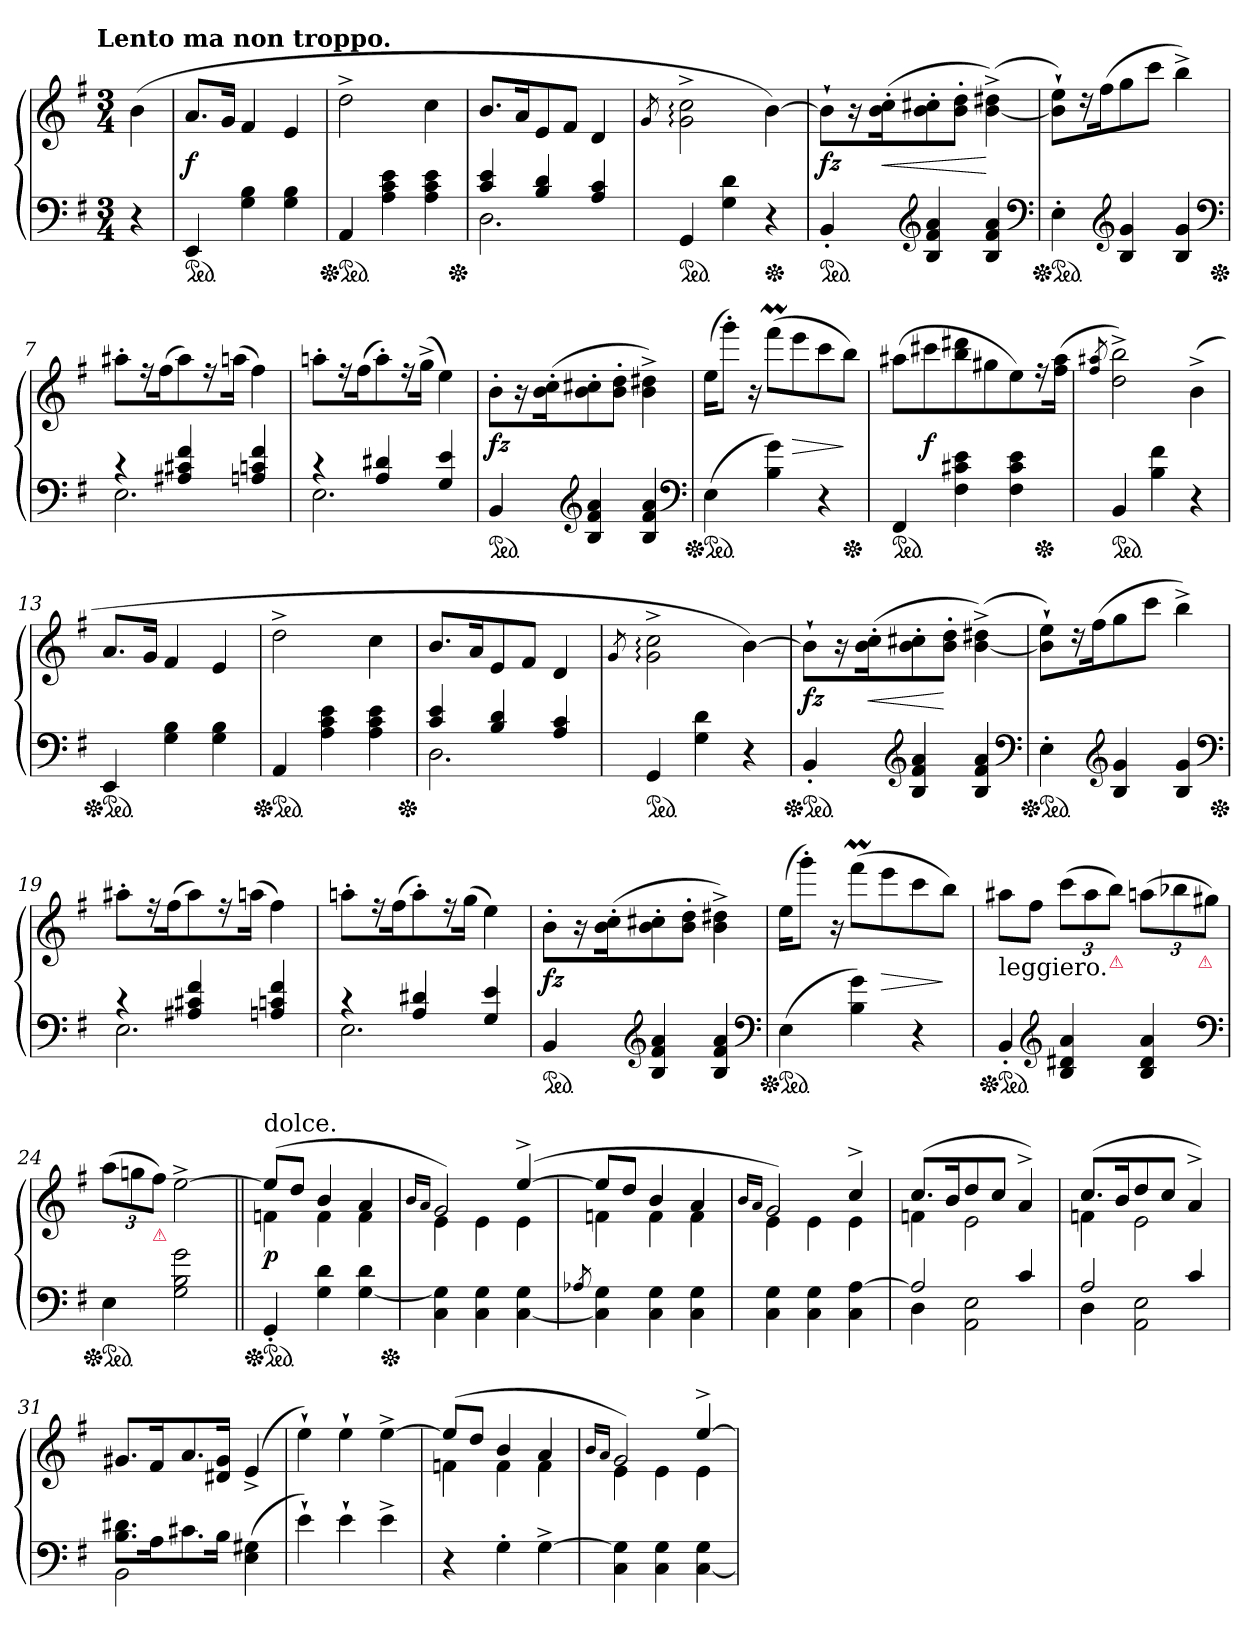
**kern	**kern	**dynam
*part1	*part1	*part1
*staff2	*staff1	*staff1/2
*clefF4	*clefG2	*
*k[f#]	*k[f#]	*
*e:	*e:	*
!!LO:TX:omd:t=Lento ma non troppo.
*M3/4	*M3/4	*
*MM144	*MM144	*
=	=	=
4r	(>4b	.
=1	=1	=1
*ped	*	*
4EE	8.aL	f
.	16gJk	.
4G 4B	4f#	.
4G 4B	4e	.
=2	=2	=2
*Xped	*	*
*ped	*	*
4AA	2dd^	.
4A 4c 4e	.	.
4A 4c 4e	4cc	.
*Xped	*	*
=3	=3	=3
*^	*	*
4c 4e	2.D	8.bL	.
.	.	16aK	.
4B 4d	.	8e	.
.	.	8f#J	.
4A 4c	.	4d	.
*v	*v	*	*
=4	=4	=4
.	8qg/	.
*ped	*	*
4GG	2g:^\ 2cc:^\	.
4G 4d	.	.
*Xped	*	*
4r	[4b)	.
=5	=5	=5
*ped	*	*
4BB'	8b`L]	fz
.	16r	.
.	(>16b' 16cc'K	<
*clefG2	*	*
4B 4f# 4a	8b' 8cc#X'	.
.	8b' 8dd'J	.
4B 4f# 4a	([4b^< 4dd#X^<)	[
*clefF4	*	*
=6	=6	=6
*Xped	*	*
*ped	*	*
4E'	8b]` 8ee`L)	.
.	16r	.
.	(>16ff#K	.
*clefG2	*	*
4B 4g	8gg	.
.	8cccJ	.
4B 4g	4bb^<)	.
*clefF4	*	*
*Xped	*	*
=7	=7	=7
*^	*	*
4r	2.E	8aa#X'L	.
.	.	16r	.
.	.	(>16ff#K	.
4A#X 4c#X 4f#	.	8aa#)	.
.	.	16r	.
.	.	(>16aanJk	.
4An 4cn 4f#	.	4ff#)	.
=8	=8	=8	=8
4r	2.E	8aan'L	.
.	.	16r	.
.	.	(>16ff#K	.
4A 4d#X	.	8aa')	.
.	.	16r	.
.	.	(>16gg^Jk	.
4G 4e	.	4ee)	.
*v	*v	*	*
=9	=9	=9
*ped	*	*
4BB	8b'L	fz
.	16r	.
.	(>16b' 16cc'K	.
*clefG2	*	*
4B 4f# 4a	8b' 8cc#X'	.
.	8b' 8dd'J	.
4B 4f# 4a	4b^< 4dd#X^<)	.
*clefF4	*	*
=10	=10	=10
*Xped	*	*
*ped	*	*
(>4E	(>16eeKL	.
.	8ggg'J)	.
.	16r	.
4B 4g)	(>8fff#mL	.
.	8eee	>
4r	8ccc	.
*Xped	*	*
.	8bbJ)	]
=11	=11	=11
*ped	*	*
4FF#	(>8aa#XL	.
.	8ccc#X	f
4F# 4c#X 4e	8bb 8ddd#X	.
.	8gg#X	.
4F# 4c# 4e	8ee)	.
*Xped	*	*
.	16r	.
.	(>16ff# 16aa#Jk	.
=12	=12	=12
.	8qff#/ 8qaa#X/	.
*ped	*	*
4BB	2dd^< 2bb^<)	.
4B 4f#	.	.
4r	(>4b^<	.
=13	=13	=13
*Xped	*	*
*ped	*	*
4EE	8.aL	.
.	16gJk	.
4G 4B	4f#	.
4G 4B	4e	.
=14	=14	=14
*Xped	*	*
*ped	*	*
4AA	2dd^	.
4A 4c 4e	.	.
4A 4c 4e	4cc	.
*Xped	*	*
=15	=15	=15
*^	*	*
4c 4e	2.D	8.bL	.
.	.	16aK	.
4B 4d	.	8e	.
.	.	8f#J	.
4A 4c	.	4d	.
*v	*v	*	*
=16	=16	=16
.	8qg/	.
*ped	*	*
4GG	2g:^\ 2cc:^\	.
4G 4d	.	.
4r	[4b)	.
=17	=17	=17
*Xped	*	*
*ped	*	*
4BB'	8b`L]	fz
.	16r	.
.	(>16b' 16cc'K	<
*clefG2	*	*
4B 4f# 4a	8b' 8cc#X'	.
.	8b' 8dd'J	[
4B 4f# 4a	(>[4b^< 4dd#X^<)	.
*clefF4	*	*
=18	=18	=18
*Xped	*	*
*ped	*	*
4E'	8b]` 8ee`L)	.
.	16r	.
.	(>16ff#K	.
*clefG2	*	*
4B 4g	8gg	.
.	8cccJ	.
4B 4g	4bb^<)	.
*clefF4	*	*
*Xped	*	*
=19	=19	=19
*^	*	*
4r	2.E	8aa#X'L	.
.	.	16r	.
.	.	(>16ff#K	.
4A#X 4c#X 4f#	.	8aa#)	.
.	.	16r	.
.	.	(>16aanJk	.
4An 4cn 4f#	.	4ff#)	.
=20	=20	=20	=20
4r	2.E	8aan'L	.
.	.	16r	.
.	.	(>16ff#K	.
4A 4d#X	.	8aa')	.
.	.	16r	.
.	.	(>16ggJk	.
4G 4e	.	4ee)	.
*v	*v	*	*
=21	=21	=21
*ped	*	*
4BB	8b'L	fz
.	16r	.
.	(>16b' 16cc'K	.
*clefG2	*	*
4B 4f# 4a	8b' 8cc#X'	.
.	8b' 8dd'J	.
4B 4f# 4a	4b^< 4dd#X^<)	.
*clefF4	*	*
=22	=22	=22
*Xped	*	*
*ped	*	*
(>4E	(>16eeKL	.
.	8ggg'J)	.
.	16r	.
4B 4g)	(>8fff#mL	.
.	8eee	>
4r	8ccc	.
.	8bbJ)	]
=23	=23	=23
!	!LO:TX:b:t=leggiero.	!
*Xped	*	*
*ped	*	*
4BB'	8aa#XL	.
.	8ff#J	.
*clefG2	*	*
4B 4d#X 4a	(>12cccL	.
.	12aa#	.
!	!LO:TX:b:color=crimson:t=⚠	!
.	12bbJ)	.
4B 4d# 4a	(>12aanL	.
.	12bb-X	.
!	!LO:TX:b:color=crimson:t=⚠	!
.	12gg#XJ)	.
*clefF4	*	*
=24	=24	=24
*Xped	*	*
*ped	*	*
4E	(>12aaL	.
.	12ggn	.
!	!LO:TX:b:color=crimson:t=⚠	!
.	12ff#J)	.
2G 2B 2g	[2ee^<	.
=25||	=25||	=25||
*	*^	*
!	!LO:TX:a:t=dolce.	!	!
*Xped	*	*	*
*ped	*	*	*
4GG'	(>8eeL]	4fn	p
.	8ddJ	.	.
4G 4d	4b	4f	.
[4G 4d	4a	4f	.
*Xped	*	*	*
=26	=26	=26	=26
.	16qb/LL	.	.
.	16qa/JJ	.	.
4C 4G]	2g)	4e	.
4C 4G	.	4e	.
[4C 4G	(>[4ee^	4e	.
=27	=27	=27	=27
8qA-X/	.	.	.
4C] 4G	8eeL]	4fn	.
.	8ddJ	.	.
4C 4G	4b	4f	.
4C 4G	4a	4f	.
=28	=28	=28	=28
.	16qb/LL	.	.
.	16qa/JJ	.	.
4C 4G	2g)	4e	.
4C 4G	.	4e	.
4C [4A	4cc^	4e	.
=29	=29	=29	=29
*^	*	*	*
2A]	4D	(>8.ccL	4fn	.
.	.	16bK	.	.
.	2AA 2E	8dd	2e	.
.	.	8ccJ	.	.
4c	.	4a^)	.	.
=30	=30	=30	=30	=30
2A	4D	(>8.ccL	4fn	.
.	.	16bK	.	.
.	2AA 2E	8dd	2e	.
.	.	8ccJ	.	.
4c	.	4a^)	.	.
*	*	*v	*v	*
=31	=31	=31	=31
8.B\ 8.d#X\L	2BB	8.g#XL	.
16AK	.	16f#K	.
8.c#X\	.	8.a/	.
16BJk	.	16d#X 16g#Jk	.
(>4E 4G#X	4ryy	(<4e^>	.
*v	*v	*	*
=32	=32	=32
4e`)	4ee`)	.
4e`	4ee`	.
4e^	[4ee^	.
=33	=33	=33
*	*^	*
4r	(>8eeL]	4fn	.
.	8ddJ	.	.
4G'	4b	4f	.
[4G^	4a	4f	.
=34	=34	=34	=34
.	16qb/LL	.	.
.	16qa/JJ	.	.
4C 4G]	2g)	4e	.
4C 4G	.	4e	.
[4C 4G	[4ee^	4e	.
*	*v	*v	*
=	=	=
*-	*-	*-
